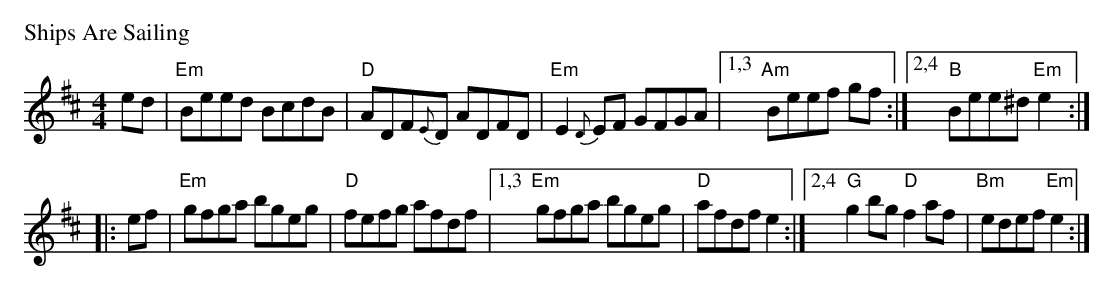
X:1
P: Ships Are Sailing
M: 4/4
L: 1/8
K: Edor
ed |\
"Em"Beed BcdB | "D"ADF{E}D ADFD | "Em"E2{D}EF GFGA |\
[1,3 "Am"Beef gf :|[2,4 "B"Bee^d "Em"e2 :|
|: ef |\
"Em"gfga bgeg | "D"fefg afdf |\
[1,3 "Em"gfga bgeg | "D"afdf e2 :|\
[2,4 "G"g2bg "D"f2af | "Bm"edef "Em"e2 :|
